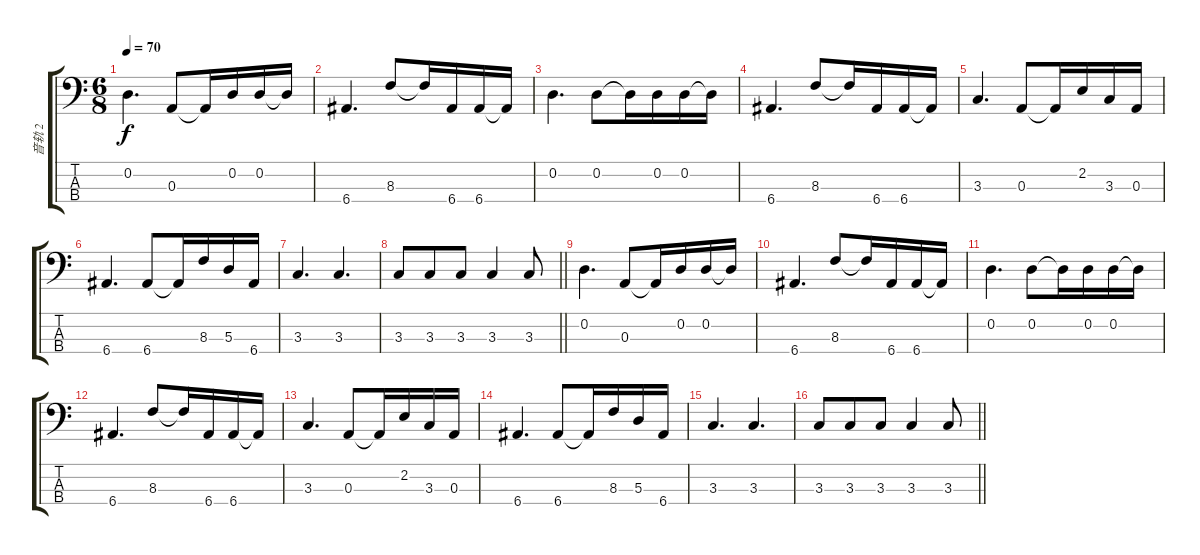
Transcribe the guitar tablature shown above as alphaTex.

\track ("音轨 2" "音轨 2") {instrument electricbassfinger}
\staff {score tabs}
\tuning (G2 D2 A1 E1) {hide}
\ts (6 8)
\tempo 70
\clef f4
\ks c
0.2.4{d dy f} 0.3.8 0.3{t}.16 0.2.16 0.2.16 0.2{t}.16 |
6.4.4{d} 8.3.8 8.3{t}.16 6.4.16 6.4.16 6.4{t}.16 |
0.2.4{d} 0.2.8 0.2{t}.16 0.2.16 0.2.16 0.2{t}.16 |
6.4.4{d} 8.3.8 8.3{t}.16 6.4.16 6.4.16 6.4{t}.16 |
3.3.4{d} 0.3.8 0.3{t}.16 2.2.16 3.3.16 0.3.16 |
6.4.4{d} 6.4.8 6.4{t}.16 8.3.16 5.3.16 6.4.16 |
3.3.4{d} 3.3.4{d} |
\barLineRight lightlight
3.3.8 3.3.8 3.3.8 3.3.4 3.3.8 |
0.2.4{d} 0.3.8 0.3{t}.16{txt ""} 0.2.16 0.2.16 0.2{t}.16 |
6.4.4{d} 8.3.8 8.3{t}.16 6.4.16 6.4.16 6.4{t}.16 |
0.2.4{d} 0.2.8 0.2{t}.16 0.2.16 0.2.16 0.2{t}.16 |
6.4.4{d} 8.3.8 8.3{t}.16 6.4.16 6.4.16 6.4{t}.16 |
3.3.4{d} 0.3.8 0.3{t}.16 2.2.16 3.3.16 0.3.16 |
6.4.4{d} 6.4.8 6.4{t}.16 8.3.16 5.3.16 6.4.16 |
3.3.4{d} 3.3.4{d} |
\barLineRight lightlight
3.3.8 3.3.8 3.3.8 3.3.4 3.3.8
